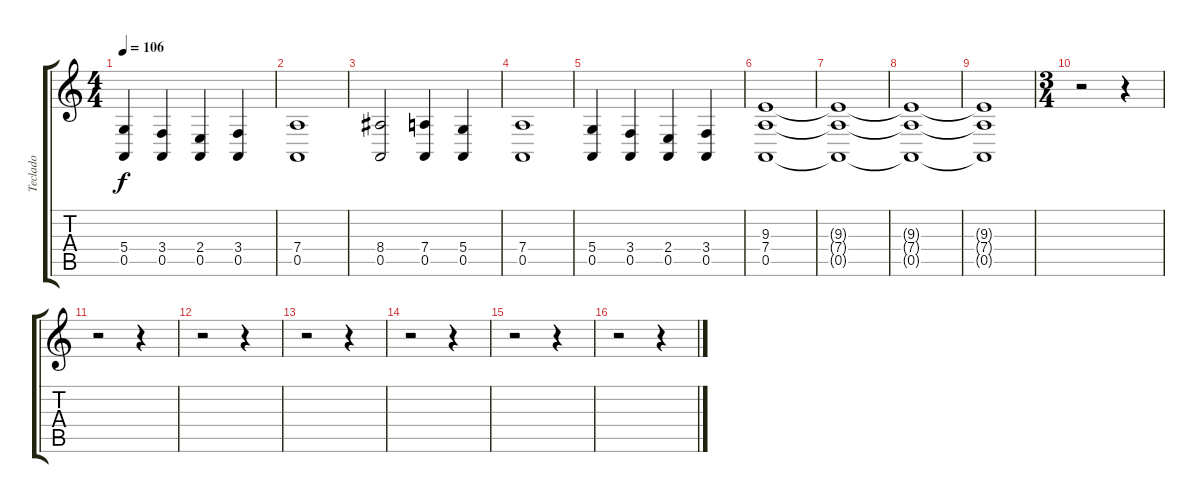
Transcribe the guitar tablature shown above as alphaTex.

\track ("Teclado" "Teclado") {instrument choiraahs}
\staff {score tabs}
\tuning (E4 B3 G3 D3 A2 E2) {hide}
\ts (4 4)
\tempo 106
\clef g2
\ks c
(5.4 0.5).4{dy f} (3.4 0.5).4 (2.4 0.5).4 (3.4 0.5).4 |
(7.4 0.5).1 |
(8.4 0.5).2 (7.4 0.5).4 (5.4 0.5).4 |
(7.4 0.5).1 |
(5.4 0.5).4 (3.4 0.5).4 (2.4 0.5).4 (3.4 0.5).4 |
(9.3 7.4 0.5).1{volume 0} |
(9.3{t} 7.4{t} 0.5{t}).1 |
(9.3{t} 7.4{t} 0.5{t}).1 |
(9.3{t} 7.4{t} 0.5{t}).1 |
\ts (3 4)
r.2 r.4 |
r.2 r.4 |
r.2 r.4 |
r.2 r.4 |
r.2 r.4 |
r.2 r.4 |
r.2 r.4
